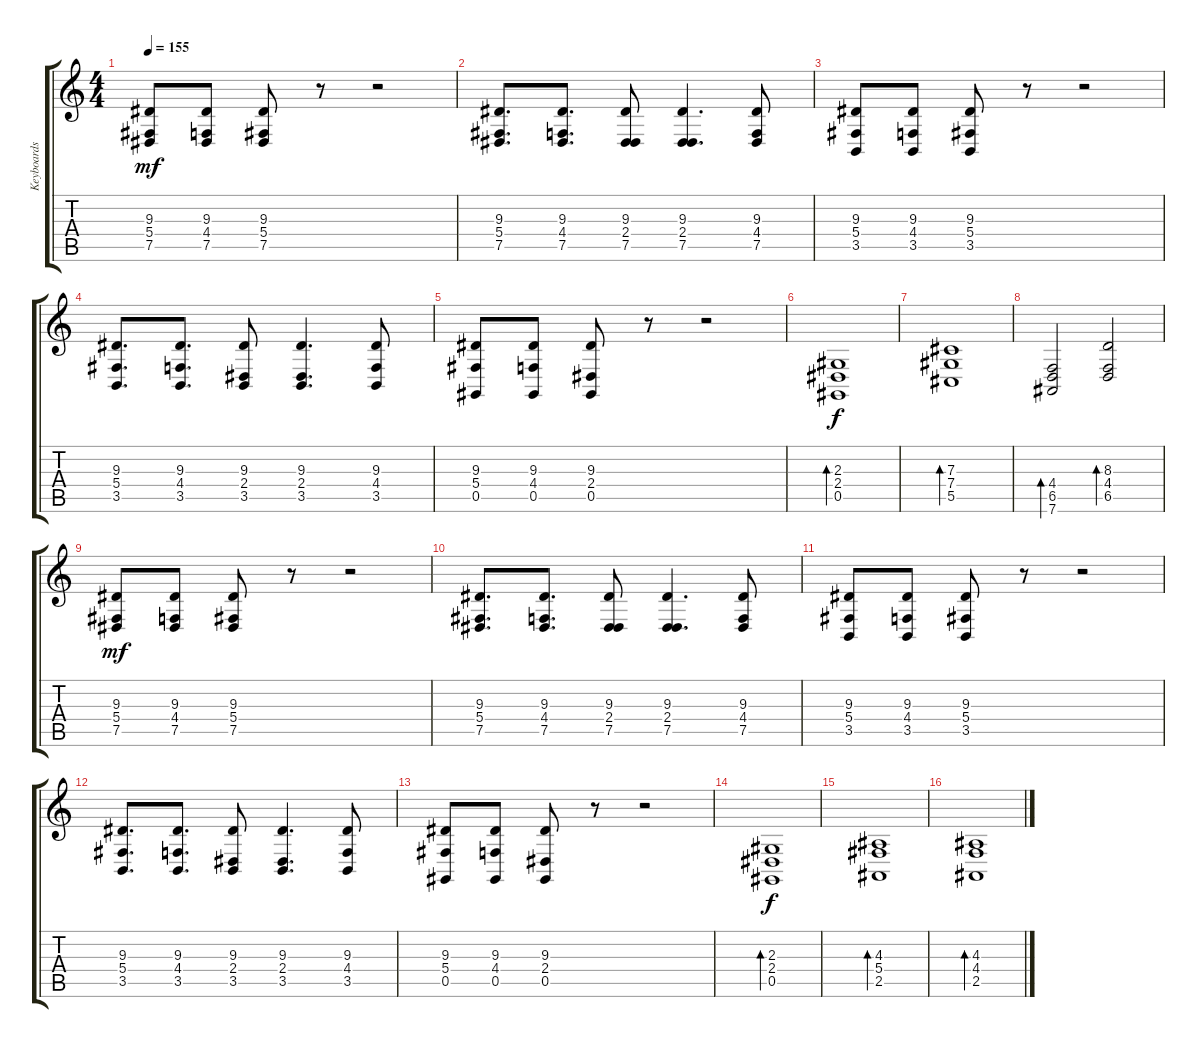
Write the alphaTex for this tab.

\track ("Keyboards" "Keyboards") {instrument harpsichord}
\staff {score tabs}
\tuning (Eb4 Bb3 Gb3 Db3 Ab2 Eb2) {hide}
\ts (4 4)
\tempo 155
\clef g2
\ks c
(9.3 5.4 7.5).8{dy mf instrument harpsichord} (9.3 4.4 7.5).8 (9.3 5.4 7.5).8 r.8 r.2 |
(9.3 5.4 7.5).8{d} (9.3 4.4 7.5).8{d} (9.3 2.4 7.5).8 (9.3 2.4 7.5).4{d} (9.3 4.4 7.5).8 |
(9.3 5.4 3.5).8 (9.3 4.4 3.5).8 (9.3 5.4 3.5).8 r.8 r.2 |
(9.3 5.4 3.5).8{d} (9.3 4.4 3.5).8{d} (9.3 2.4 3.5).8 (9.3 2.4 3.5).4{d} (9.3 4.4 3.5).8 |
(9.3 5.4 0.5).8 (9.3 4.4 0.5).8 (9.3 2.4 0.5).8 r.8 r.2 |
(2.3 2.4 0.5).1{bd 240 dy f} |
(7.3 7.4 5.5).1{bd 240} |
(4.4 6.5 7.6).2{bd 240} (8.3 4.4 6.5).2{bd 240} |
(9.3 5.4 7.5).8{dy mf} (9.3 4.4 7.5).8 (9.3 5.4 7.5).8 r.8 r.2 |
(9.3 5.4 7.5).8{d} (9.3 4.4 7.5).8{d} (9.3 2.4 7.5).8 (9.3 2.4 7.5).4{d} (9.3 4.4 7.5).8 |
(9.3 5.4 3.5).8 (9.3 4.4 3.5).8 (9.3 5.4 3.5).8 r.8 r.2 |
(9.3 5.4 3.5).8{d} (9.3 4.4 3.5).8{d} (9.3 2.4 3.5).8 (9.3 2.4 3.5).4{d} (9.3 4.4 3.5).8 |
(9.3 5.4 0.5).8 (9.3 4.4 0.5).8 (9.3 2.4 0.5).8 r.8 r.2 |
(2.3 2.4 0.5).1{bd 240 dy f} |
(4.3 5.4 2.5).1{bd 240} |
(4.3 4.4 2.5).1{bd 240}
